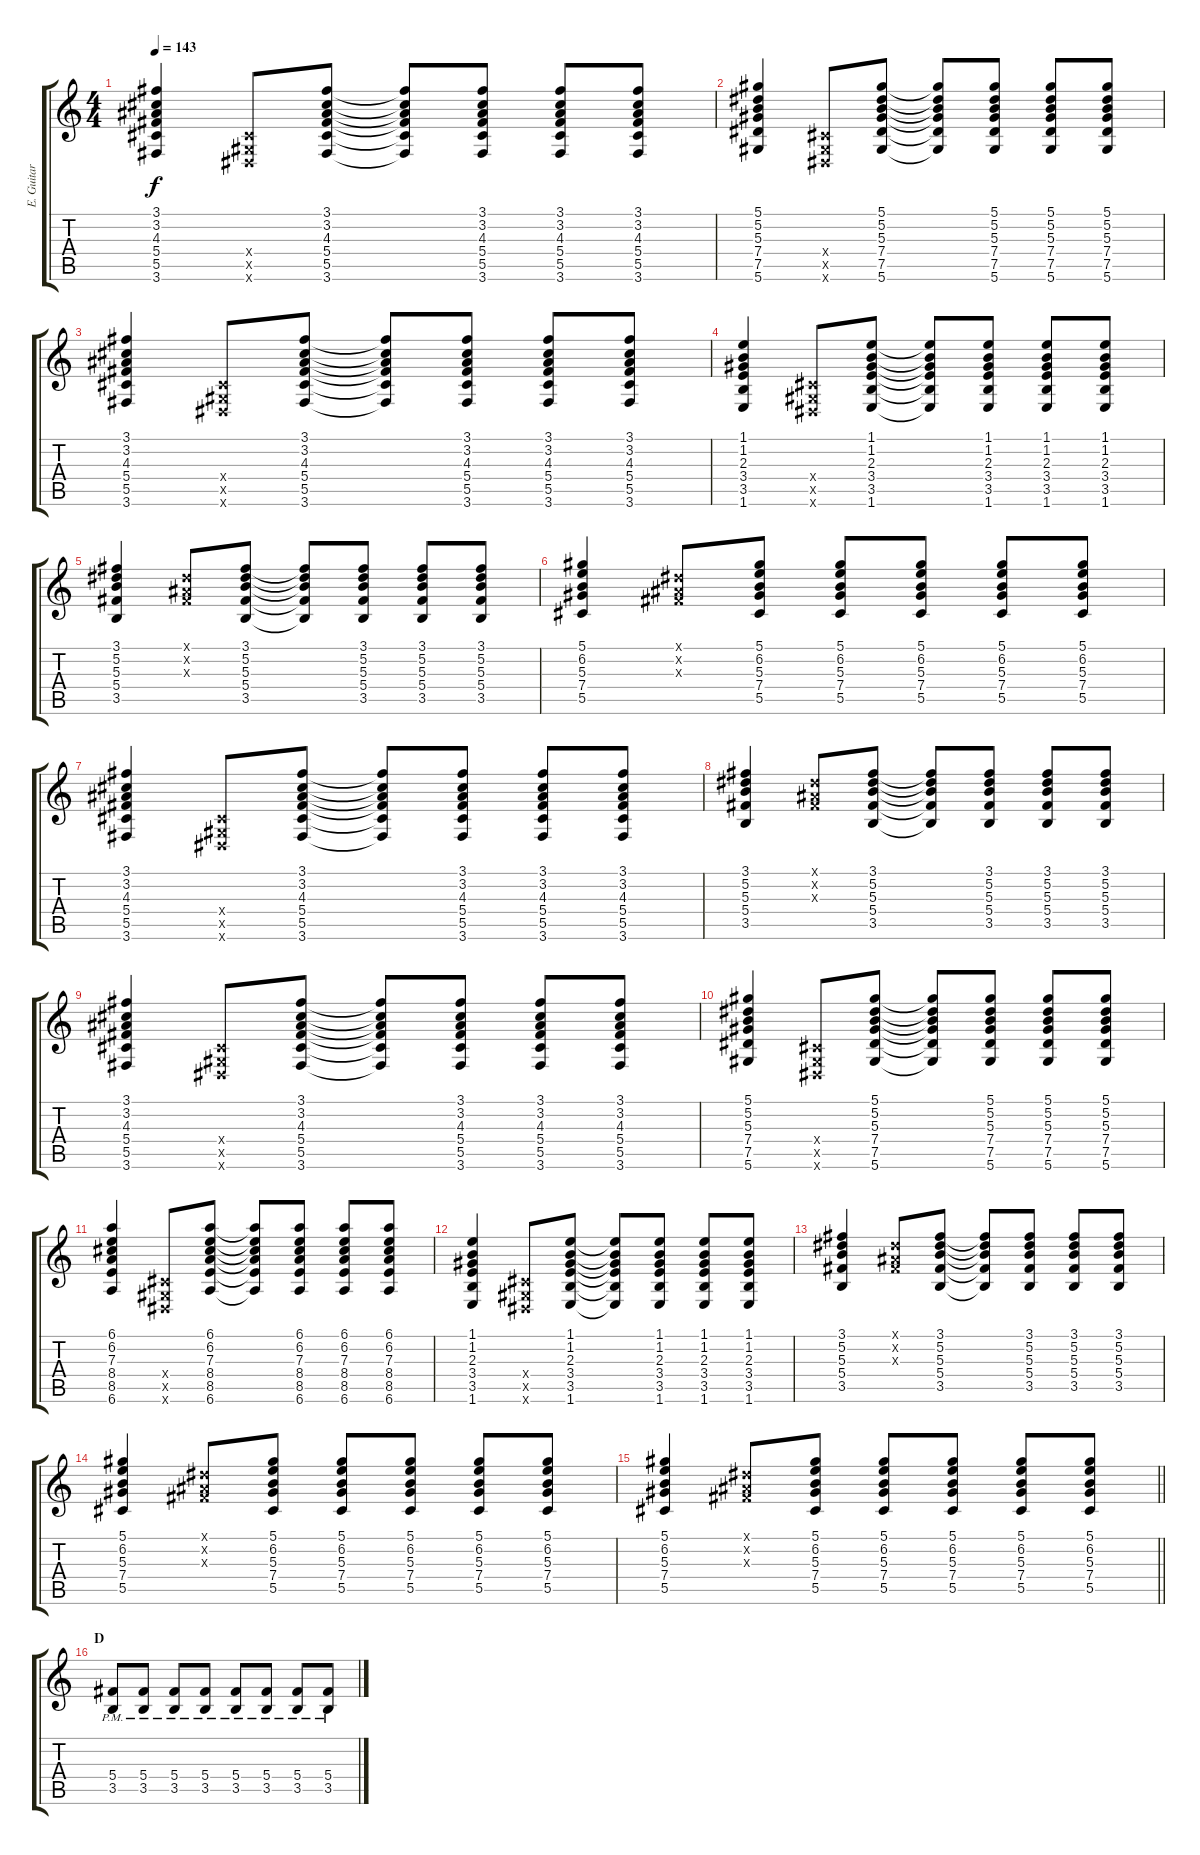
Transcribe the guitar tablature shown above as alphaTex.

\track ("E. Guitar III" "E. Guitar ") {instrument distortionguitar}
\staff {score tabs}
\tuning (Eb4 Bb3 Gb3 Db3 Ab2 Eb2) {hide}
\ts (4 4)
\tempo 143
\clef g2
\ks c
(3.1 3.2 4.3 5.4 5.5 3.6).4{dy f} (0.4{x} 0.5{x} 0.6{x}).8 (3.1 3.2 4.3 5.4 5.5 3.6).8 (3.1{t} 3.2{t} 4.3{t} 5.4{t} 5.5{t} 3.6{t}).8 (3.1 3.2 4.3 5.4 5.5 3.6).8 (3.1 3.2 4.3 5.4 5.5 3.6).8 (3.1 3.2 4.3 5.4 5.5 3.6).8 |
(5.1 5.2 5.3 7.4 7.5 5.6).4 (0.4{x} 0.5{x} 0.6{x}).8 (5.1 5.2 5.3 7.4 7.5 5.6).8 (5.1{t} 5.2{t} 5.3{t} 7.4{t} 7.5{t} 5.6{t}).8 (5.1 5.2 5.3 7.4 7.5 5.6).8 (5.1 5.2 5.3 7.4 7.5 5.6).8 (5.1 5.2 5.3 7.4 7.5 5.6).8 |
(3.1 3.2 4.3 5.4 5.5 3.6).4 (0.4{x} 0.5{x} 0.6{x}).8 (3.1 3.2 4.3 5.4 5.5 3.6).8 (3.1{t} 3.2{t} 4.3{t} 5.4{t} 5.5{t} 3.6{t}).8 (3.1 3.2 4.3 5.4 5.5 3.6).8 (3.1 3.2 4.3 5.4 5.5 3.6).8 (3.1 3.2 4.3 5.4 5.5 3.6).8 |
(1.1 1.2 2.3 3.4 3.5 1.6).4 (0.4{x} 0.5{x} 0.6{x}).8 (1.1 1.2 2.3 3.4 3.5 1.6).8 (1.1{t} 1.2{t} 2.3{t} 3.4{t} 3.5{t} 1.6{t}).8 (1.1 1.2 2.3 3.4 3.5 1.6).8 (1.1 1.2 2.3 3.4 3.5 1.6).8 (1.1 1.2 2.3 3.4 3.5 1.6).8 |
(3.1 5.2 5.3 5.4 3.5).4 (0.1{x} 0.2{x} 0.3{x}).8 (3.1 5.2 5.3 5.4 3.5).8 (3.1{t} 5.2{t} 5.3{t} 5.4{t} 3.5{t}).8 (3.1 5.2 5.3 5.4 3.5).8 (3.1 5.2 5.3 5.4 3.5).8 (3.1 5.2 5.3 5.4 3.5).8 |
(5.1 6.2 5.3 7.4 5.5).4 (0.1{x} 0.2{x} 0.3{x}).8 (5.1 6.2 5.3 7.4 5.5).8 (5.1 6.2 5.3 7.4 5.5).8 (5.1 6.2 5.3 7.4 5.5).8 (5.1 6.2 5.3 7.4 5.5).8 (5.1 6.2 5.3 7.4 5.5).8 |
(3.1 3.2 4.3 5.4 5.5 3.6).4 (0.4{x} 0.5{x} 0.6{x}).8 (3.1 3.2 4.3 5.4 5.5 3.6).8 (3.1{t} 3.2{t} 4.3{t} 5.4{t} 5.5{t} 3.6{t}).8 (3.1 3.2 4.3 5.4 5.5 3.6).8 (3.1 3.2 4.3 5.4 5.5 3.6).8 (3.1 3.2 4.3 5.4 5.5 3.6).8 |
(3.1 5.2 5.3 5.4 3.5).4 (0.1{x} 0.2{x} 0.3{x}).8 (3.1 5.2 5.3 5.4 3.5).8 (3.1{t} 5.2{t} 5.3{t} 5.4{t} 3.5{t}).8 (3.1 5.2 5.3 5.4 3.5).8 (3.1 5.2 5.3 5.4 3.5).8 (3.1 5.2 5.3 5.4 3.5).8 |
(3.1 3.2 4.3 5.4 5.5 3.6).4 (0.4{x} 0.5{x} 0.6{x}).8 (3.1 3.2 4.3 5.4 5.5 3.6).8 (3.1{t} 3.2{t} 4.3{t} 5.4{t} 5.5{t} 3.6{t}).8 (3.1 3.2 4.3 5.4 5.5 3.6).8 (3.1 3.2 4.3 5.4 5.5 3.6).8 (3.1 3.2 4.3 5.4 5.5 3.6).8 |
(5.1 5.2 5.3 7.4 7.5 5.6).4 (0.4{x} 0.5{x} 0.6{x}).8 (5.1 5.2 5.3 7.4 7.5 5.6).8 (5.1{t} 5.2{t} 5.3{t} 7.4{t} 7.5{t} 5.6{t}).8 (5.1 5.2 5.3 7.4 7.5 5.6).8 (5.1 5.2 5.3 7.4 7.5 5.6).8 (5.1 5.2 5.3 7.4 7.5 5.6).8 |
(6.1 6.2 7.3 8.4 8.5 6.6).4 (0.4{x} 0.5{x} 0.6{x}).8 (6.1 6.2 7.3 8.4 8.5 6.6).8 (6.1{t} 6.2{t} 7.3{t} 8.4{t} 8.5{t} 6.6{t}).8 (6.1 6.2 7.3 8.4 8.5 6.6).8 (6.1 6.2 7.3 8.4 8.5 6.6).8 (6.1 6.2 7.3 8.4 8.5 6.6).8 |
(1.1 1.2 2.3 3.4 3.5 1.6).4 (0.4{x} 0.5{x} 0.6{x}).8 (1.1 1.2 2.3 3.4 3.5 1.6).8 (1.1{t} 1.2{t} 2.3{t} 3.4{t} 3.5{t} 1.6{t}).8 (1.1 1.2 2.3 3.4 3.5 1.6).8 (1.1 1.2 2.3 3.4 3.5 1.6).8 (1.1 1.2 2.3 3.4 3.5 1.6).8 |
(3.1 5.2 5.3 5.4 3.5).4 (0.1{x} 0.2{x} 0.3{x}).8 (3.1 5.2 5.3 5.4 3.5).8 (3.1{t} 5.2{t} 5.3{t} 5.4{t} 3.5{t}).8 (3.1 5.2 5.3 5.4 3.5).8 (3.1 5.2 5.3 5.4 3.5).8 (3.1 5.2 5.3 5.4 3.5).8 |
(5.1 6.2 5.3 7.4 5.5).4 (0.1{x} 0.2{x} 0.3{x}).8 (5.1 6.2 5.3 7.4 5.5).8 (5.1 6.2 5.3 7.4 5.5).8 (5.1 6.2 5.3 7.4 5.5).8 (5.1 6.2 5.3 7.4 5.5).8 (5.1 6.2 5.3 7.4 5.5).8 |
\barLineRight lightlight
(5.1 6.2 5.3 7.4 5.5).4 (0.1{x} 0.2{x} 0.3{x}).8 (5.1 6.2 5.3 7.4 5.5).8 (5.1 6.2 5.3 7.4 5.5).8 (5.1 6.2 5.3 7.4 5.5).8 (5.1 6.2 5.3 7.4 5.5).8 (5.1 6.2 5.3 7.4 5.5).8 |
\section ("" "D")
(5.4{pm} 3.5{pm}).8 (5.4{pm} 3.5{pm}).8 (5.4{pm} 3.5{pm}).8 (5.4{pm} 3.5{pm}).8 (5.4{pm} 3.5{pm}).8 (5.4{pm} 3.5{pm}).8 (5.4{pm} 3.5{pm}).8 (5.4{pm} 3.5{pm}).8
